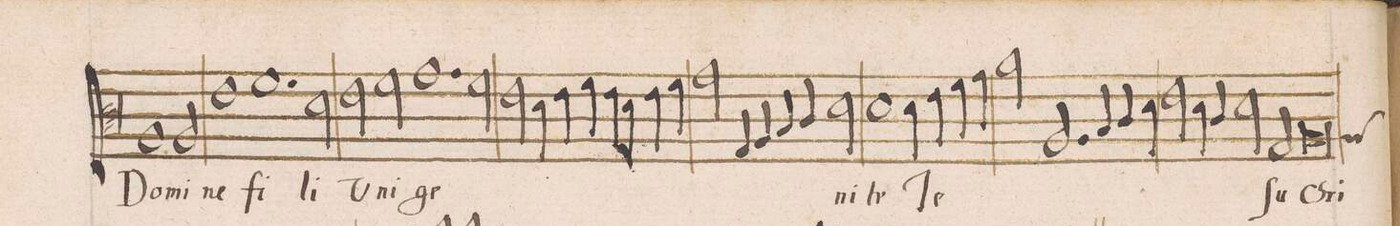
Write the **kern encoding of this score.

**kern	**text
*I"DISCANTVS	*
*clefC3	*
*k[]	*
*met(C|)	*
*M2/1	*
1A/	Do-
=39-	=39-
2A/	-mi-
1e	-ne
=40-	=40-
1.f	fi-
2d\	-li
=41-	=41-
2e\	U-
2f\	-ni-
1.g	-ge-
=42-	=42-
2f\	.
2e\	.
4d\	.
4e\	.
=43-	=43-
4f\	.
8e\L	.
8d\J	.
4e\	.
4f\	.
2g\	.
4G/	.
4A/	.
=44-	=44-
4B/	.
4cny/	.
2d\	ni-
1d	-te
=45-	=45-
4d\	Je-
4e\	.
4f\	.
4g\	.
2a\	.
2.A/	.
=46-	=46-
4B/	.
4c/	.
4d\	.
2e\	.
4d\	.
4c/	.
=47-	=47-
2d\	.
2G/	-ſu
0A	Chri-
=48-	=48-
*custos:A	*
*-	*-
